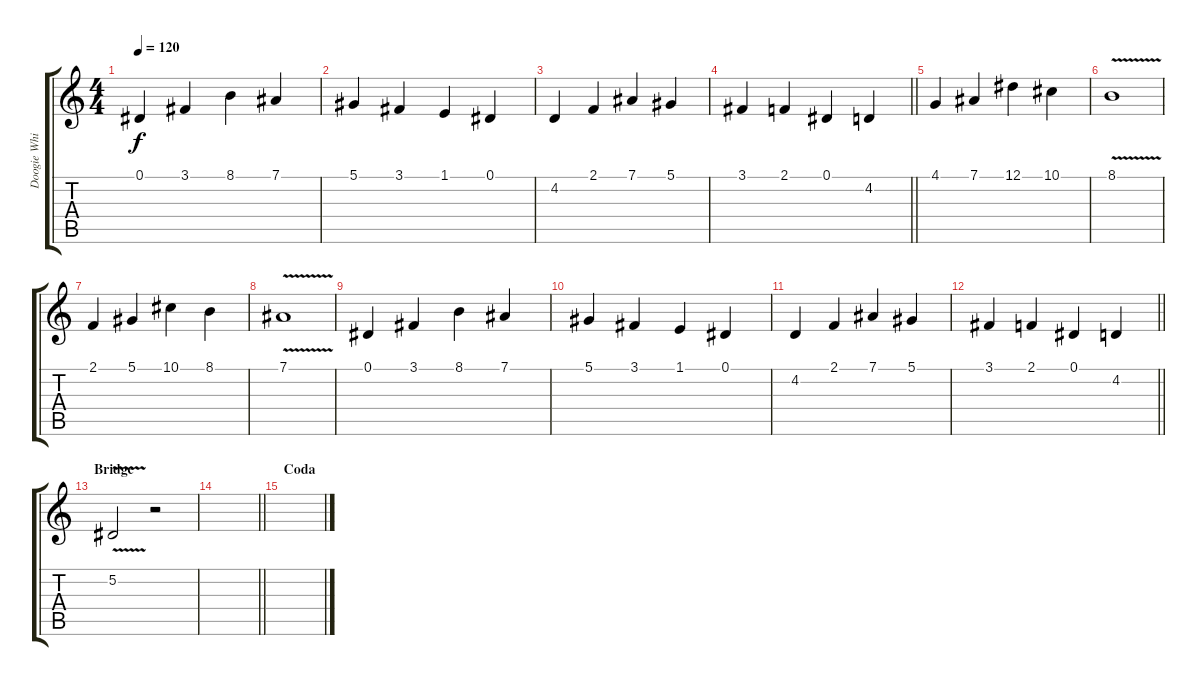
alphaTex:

\track ("Doogie White" "Doogie Whi") {instrument lead2sawtooth}
\staff {score tabs}
\tuning (Eb4 Bb3 Gb3 Db3 Ab2 Eb2) {hide}
\ts (4 4)
\tempo 120
\clef g2
\ks c
0.1.4{dy f} 3.1.4 8.1.4 7.1.4 |
5.1.4 3.1.4 1.1.4 0.1.4 |
4.2.4 2.1.4 7.1.4 5.1.4 |
\barLineRight lightlight
3.1.4 2.1.4 0.1.4 4.2.4 |
4.1.4 7.1.4 12.1.4 10.1.4 |
8.1{v}.1 |
2.1.4 5.1.4 10.1.4 8.1.4 |
7.1{v}.1 |
0.1.4 3.1.4 8.1.4 7.1.4 |
5.1.4 3.1.4 1.1.4 0.1.4 |
4.2.4 2.1.4 7.1.4 5.1.4 |
\barLineRight lightlight
3.1.4 2.1.4 0.1.4 4.2.4 |
\section ("" "Bridge")
5.2{v}.2 r.2 |
\barLineRight lightlight
|
\section ("" "Coda")
